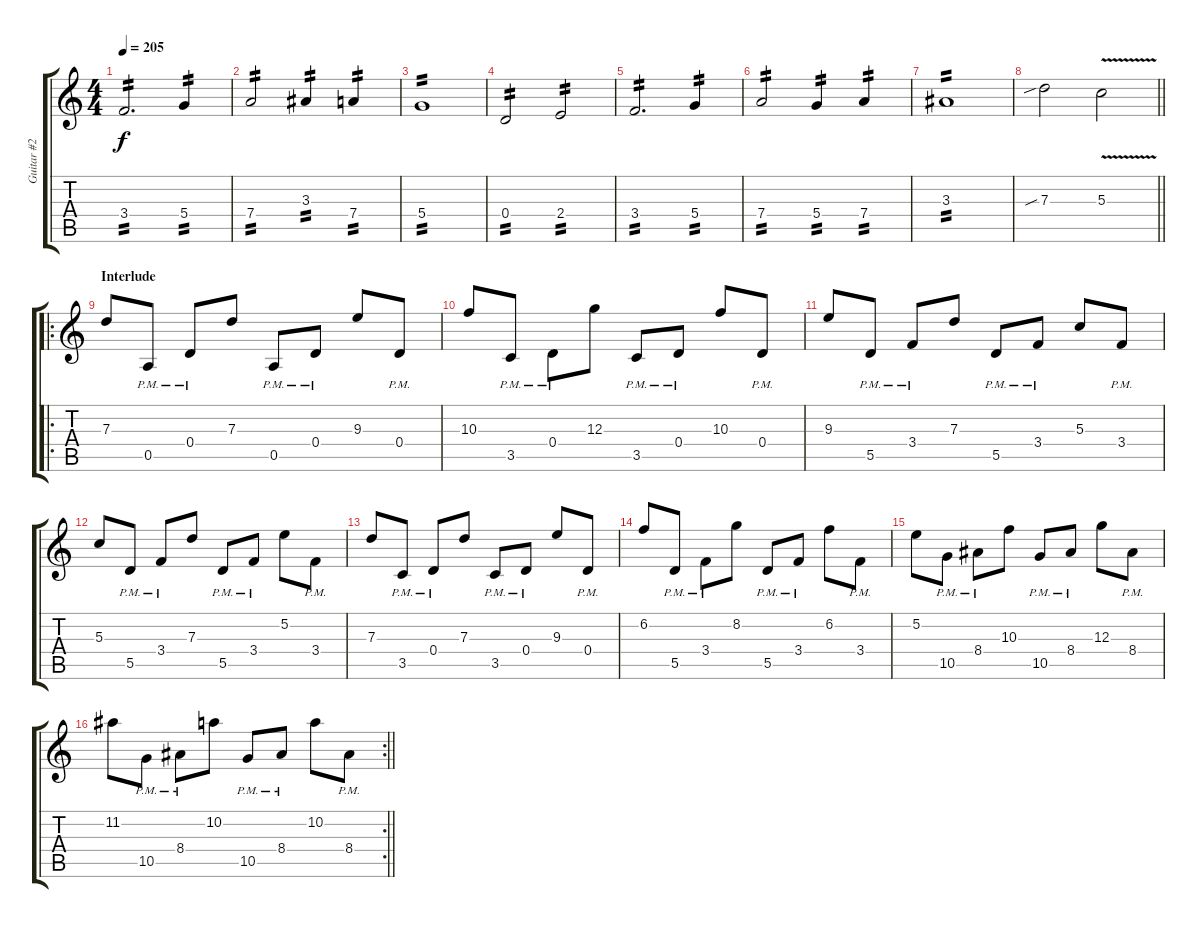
\track ("Guitar #2" "Guitar #2") {instrument overdrivenguitar}
\staff {score tabs}
\tuning (E4 B3 G3 D3 A2 D2) {hide}
\ts (4 4)
\tempo 205
\clef g2
\ks c
3.4.2{d tp 2 dy f} 5.4.4{tp 2} |
7.4.2{tp 2} 3.3.4{tp 2} 7.4.4{tp 2} |
5.4.1{tp 2} |
0.4.2{tp 2} 2.4.2{tp 2} |
3.4.2{d tp 2} 5.4.4{tp 2} |
7.4.2{tp 2} 5.4.4{tp 2} 7.4.4{tp 2} |
3.3.1{tp 2} |
\barLineRight lightlight
7.3{sib}.2 5.3{v}.2 |
\ro
\section ("" "Interlude")
7.3.8 0.5{pm}.8 0.4{pm}.8 7.3.8 0.5{pm}.8 0.4{pm}.8 9.3.8 0.4{pm}.8 |
10.3.8 3.5{pm}.8 0.4{pm}.8 12.3.8 3.5{pm}.8 0.4{pm}.8 10.3.8 0.4{pm}.8 |
9.3.8 5.5{pm}.8 3.4{pm}.8 7.3.8 5.5{pm}.8 3.4{pm}.8 5.3.8 3.4{pm}.8 |
5.3.8 5.5{pm}.8 3.4{pm}.8 7.3.8 5.5{pm}.8 3.4{pm}.8 5.2.8 3.4{pm}.8 |
7.3.8 3.5{pm}.8 0.4{pm}.8 7.3.8 3.5{pm}.8 0.4{pm}.8 9.3.8 0.4{pm}.8 |
6.2.8 5.5{pm}.8 3.4{pm}.8 8.2.8 5.5{pm}.8 3.4{pm}.8 6.2.8 3.4{pm}.8 |
5.2.8 10.5{pm}.8 8.4{pm}.8 10.3.8 10.5{pm}.8 8.4{pm}.8 12.3.8 8.4{pm}.8 |
\rc 2
\barLineRight lightlight
11.2.8 10.5{pm}.8 8.4{pm}.8 10.2.8 10.5{pm}.8 8.4{pm}.8 10.2.8 8.4{pm}.8
